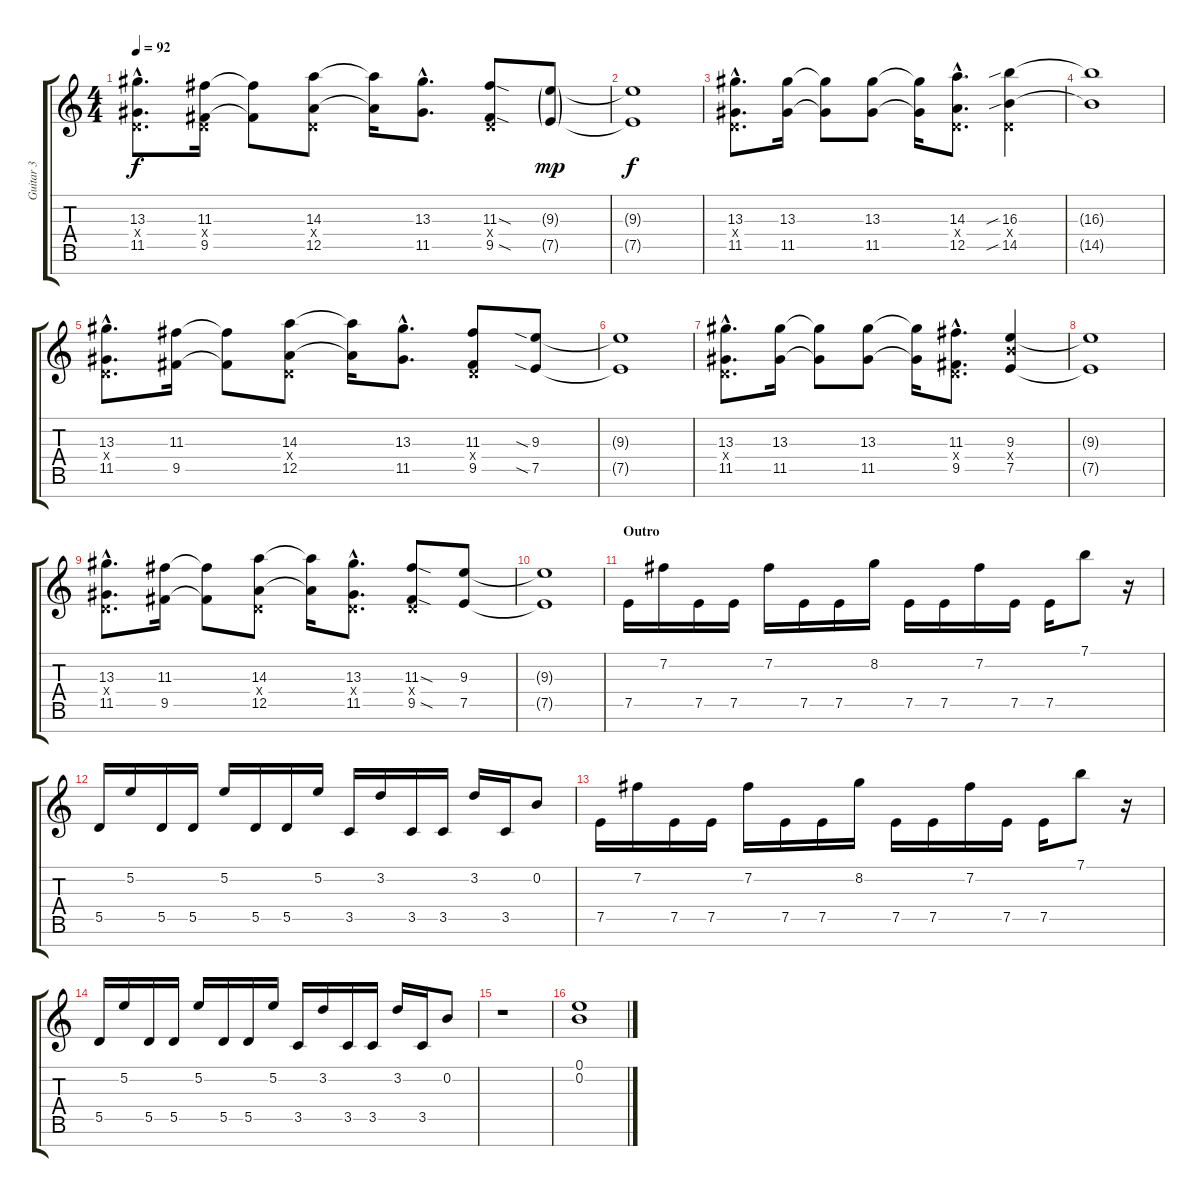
\track ("Guitar 3" "Guitar 3") {instrument electricguitarclean}
\staff {score tabs}
\tuning (E4 B3 G3 D3 A2 E2 B1) {hide}
\ts (4 4)
\tempo 92
\clef g2
\ks c
(13.3{hac} 0.4{hac x} 11.5{hac}).8{d dy f} (11.3 0.4{x} 9.5).16 (11.3{t} 9.5{t}).8 (14.3 0.4{x} 12.5).8 (14.3{t} 12.5{t}).16 (13.3{hac} 11.5{hac}).8{d} (11.3{sod} 0.4{x} 9.5{sod}).8 (9.3{g} 7.5{g}).8{dy mp} |
(9.3{t} 7.5{t}).1{dy f} |
(13.3{hac} 0.4{hac x} 11.5{hac}).8{d} (13.3 11.5).16 (13.3{t} 11.5{t}).8 (13.3 11.5).8 (13.3{t} 11.5{t}).16 (14.3{hac} 0.4{hac x} 12.5{hac}).8{d} (16.3{sib} 0.4{x} 14.5{sib}).4 |
(16.3{t} 14.5{t}).1 |
(13.3{hac} 0.4{hac x} 11.5{hac}).8{d} (11.3 9.5).16 (11.3{t} 9.5{t}).8 (14.3 0.4{x} 12.5).8 (14.3{t} 12.5{t}).16 (13.3{hac} 11.5{hac}).8{d} (11.3 0.4{x} 9.5).8 (9.3{sia} 7.5{sia}).8 |
(9.3{t} 7.5{t}).1 |
(13.3{hac} 0.4{hac x} 11.5{hac}).8{d} (13.3 11.5).16 (13.3{t} 11.5{t}).8 (13.3 11.5).8 (13.3{t} 11.5{t}).16 (11.3{hac} 0.4{hac x} 9.5{hac}).8{d} (9.3 9.4{x} 7.5).4 |
(9.3{t} 7.5{t}).1 |
(13.3{hac} 0.4{hac x} 11.5{hac}).8{d} (11.3 9.5).16 (11.3{t} 9.5{t}).8 (14.3 0.4{x} 12.5).8 (14.3{t} 12.5{t}).16 (13.3{hac} 0.4{hac x} 11.5{hac}).8{d} (11.3{sod} 0.4{x} 9.5{sod}).8 (9.3 7.5).8 |
(9.3{t} 7.5{t}).1 |
\section ("" "Outro")
7.5.16 7.2.16 7.5.16 7.5.16 7.2.16 7.5.16 7.5.16 8.2.16 7.5.16 7.5.16 7.2.16 7.5.16 7.5.16 7.1.8 r.16 |
5.5.16 5.2.16 5.5.16 5.5.16 5.2.16 5.5.16 5.5.16 5.2.16 3.5.16 3.2.16 3.5.16 3.5.16 3.2.16 3.5.16 0.2.8 |
7.5.16 7.2.16 7.5.16 7.5.16 7.2.16 7.5.16 7.5.16 8.2.16 7.5.16 7.5.16 7.2.16 7.5.16 7.5.16 7.1.8 r.16 |
5.5.16 5.2.16 5.5.16 5.5.16 5.2.16 5.5.16 5.5.16 5.2.16 3.5.16 3.2.16 3.5.16 3.5.16 3.2.16 3.5.16 0.2.8 |
r.1 |
(0.1 0.2).1
